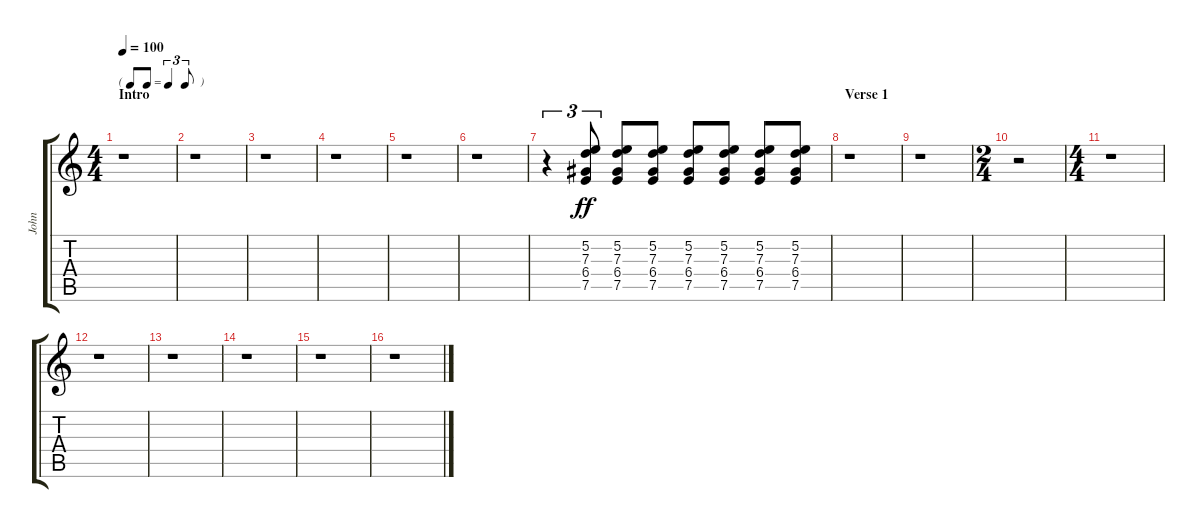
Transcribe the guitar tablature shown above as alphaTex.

\track ("John" "John") {instrument electricguitarclean}
\staff {score tabs}
\tuning (E4 B3 G3 D3 A2 E2) {hide}
\ts (4 4)
\tf triplet8th
\section ("" "Intro")
\tempo 100
\clef g2
\ks c
r.1{dy ff instrument electricguitarclean} |
r.1 |
r.1 |
r.1 |
r.1 |
r.1 |
r.4{tu (3 2) instrument electricguitarclean} (5.2 7.3 6.4 7.5).8{tu (3 2)} (5.2 7.3 6.4 7.5).8 (5.2 7.3 6.4 7.5).8 (5.2 7.3 6.4 7.5).8 (5.2 7.3 6.4 7.5).8 (5.2 7.3 6.4 7.5).8 (5.2 7.3 6.4 7.5).8 |
\section ("" "Verse 1")
r.1 |
r.1 |
\ts (2 4)
r.2 |
\ts (4 4)
r.1 |
r.1 |
r.1 |
r.1 |
r.1 |
r.1
